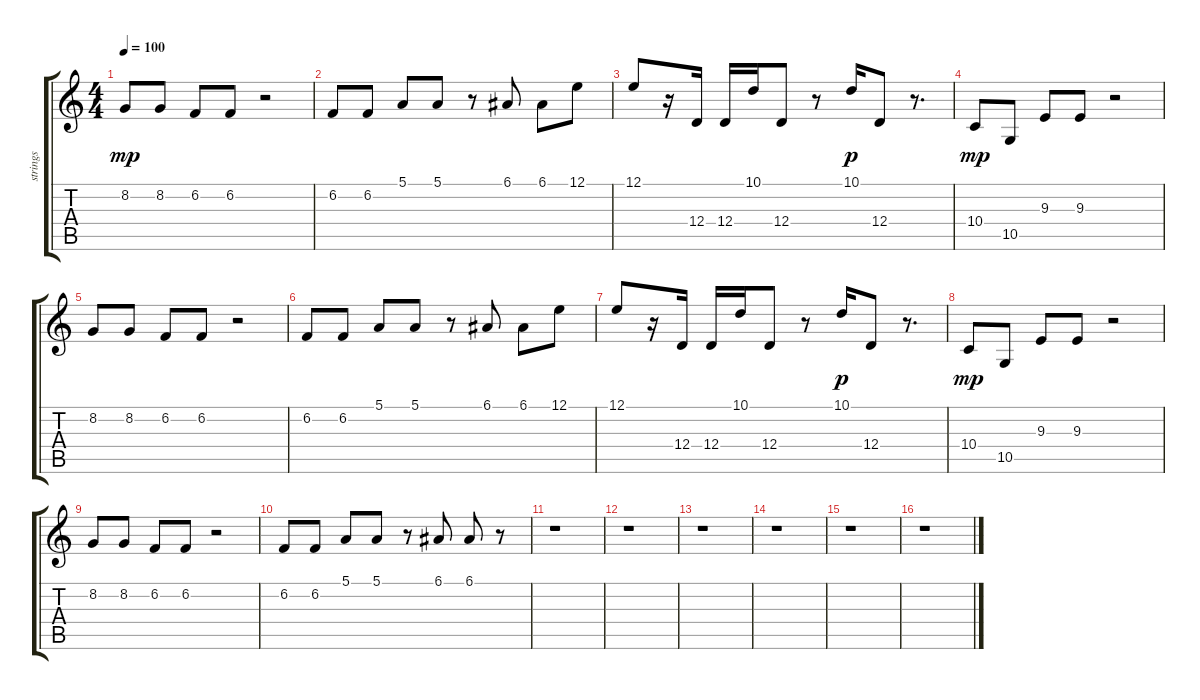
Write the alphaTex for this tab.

\track ("strings" "strings") {instrument pizzicatostrings}
\staff {score tabs}
\tuning (E4 B3 G3 D3 A2 E2) {hide}
\ts (4 4)
\tempo 100
\clef g2
\ks c
8.2.8{dy mp volume 9} 8.2.8{volume 10} 6.2.8{volume 9} 6.2.8{volume 9} r.2 |
6.2.8{volume 8} 6.2.8{volume 9} 5.1.8{volume 8} 5.1.8{volume 8} r.8 6.1.8{volume 9} 6.1.8{volume 10} 12.1.8{volume 9} |
12.1.8{volume 8} r.16 12.4.16{volume 8} 12.4.16{volume 9} 10.1.16{volume 8} 12.4.8{volume 10} r.8 10.1.16{dy p volume 8} 12.4.8{volume 10} r.8{d} |
10.4.8{dy mp volume 10} 10.5.8{volume 10} 9.3.8{volume 8} 9.3.8{volume 10} r.2 |
8.2.8{volume 8} 8.2.8{volume 10} 6.2.8{volume 8} 6.2.8{volume 8} r.2 |
6.2.8{volume 8} 6.2.8{volume 8} 5.1.8{volume 8} 5.1.8{volume 9} r.8 6.1.8{volume 10} 6.1.8{volume 8} 12.1.8{volume 10} |
12.1.8{volume 10} r.16 12.4.16{volume 9} 12.4.16{volume 10} 10.1.16{volume 10} 12.4.8{volume 8} r.8 10.1.16{dy p volume 8} 12.4.8{volume 8} r.8{d} |
10.4.8{dy mp volume 8} 10.5.8{volume 8} 9.3.8{volume 8} 9.3.8{volume 10} r.2 |
8.2.8{volume 9} 8.2.8{volume 8} 6.2.8{volume 10} 6.2.8{volume 9} r.2 |
6.2.8{volume 10} 6.2.8{volume 10} 5.1.8{volume 10} 5.1.8{volume 10} r.8 6.1.8{volume 8} 6.1.8{volume 9} r.8 |
r.1 |
r.1 |
r.1 |
r.1 |
r.1 |
r.1
